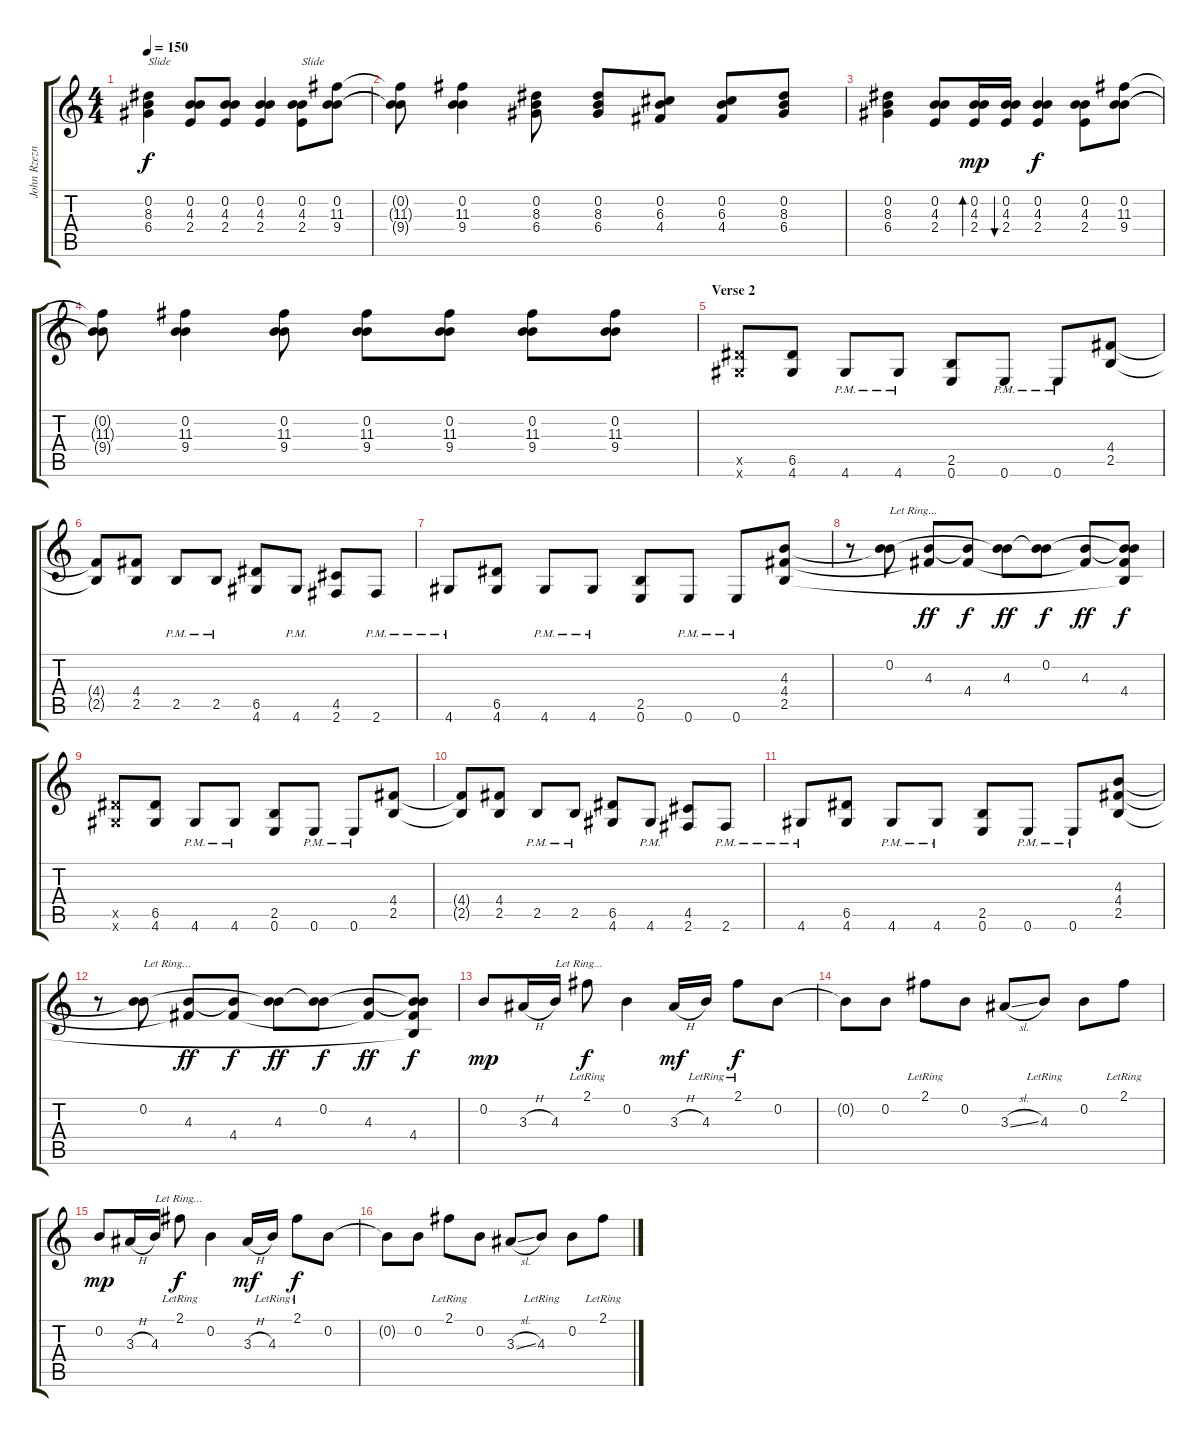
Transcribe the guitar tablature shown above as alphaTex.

\track ("John Rzeznik - Guitar 2" "John Rzezn") {instrument distortionguitar}
\staff {score tabs}
\tuning (E4 B3 G3 D3 A2 E2) {hide}
\ts (4 4)
\tempo 150
\clef g2
\ks c
(0.2 8.3 6.4).4{txt "Slide" dy f} (0.2 4.3 2.4).8 (0.2 4.3 2.4).8 (0.2 4.3 2.4).4 (0.2 4.3 2.4).8{txt "Slide"} (0.2 11.3 9.4).8 |
(0.2{t} 11.3{t} 9.4{t}).8 (0.2 11.3 9.4).4 (0.2 8.3 6.4).8 (0.2 8.3 6.4).8 (0.2 6.3 4.4).8 (0.2 6.3 4.4).8 (0.2 8.3 6.4).8 |
(0.2 8.3 6.4).4 (0.2 4.3 2.4).8 (0.2 4.3 2.4).16{bd 240 dy mp} (0.2 4.3 2.4).16{bu 240} (0.2 4.3 2.4).4{dy f} (0.2 4.3 2.4).8 (0.2 11.3 9.4).8 |
(0.2{t} 11.3{t} 9.4{t}).8 (0.2 11.3 9.4).4 (0.2 11.3 9.4).8 (0.2 11.3 9.4).8 (0.2 11.3 9.4).8 (0.2 11.3 9.4).8 (0.2 11.3 9.4).8 |
\section ("" "Verse 2")
(6.5{x} 4.6{x}).8 (6.5 4.6).8 4.6{pm}.8 4.6{pm}.8 (2.5 0.6).8 0.6{pm}.8 0.6{pm}.8 (4.4 2.5).8 |
(4.4{t} 2.5{t}).8 (4.4 2.5).8 2.5{pm}.8 2.5{pm}.8 (6.5 4.6).8 4.6{pm}.8 (4.5 2.6).8 2.6{pm}.8 |
4.6{pm}.8 (6.5 4.6).8 4.6{pm}.8 4.6{pm}.8 (2.5 0.6).8 0.6{pm}.8 0.6{pm}.8 (4.3 4.4 2.5).8 |
r.8 (0.2 4.3{t}).8{txt "Let Ring..."} (4.3 4.4{t}).8{dy ff} (4.3{t} 4.4).8{dy f} (0.2{t} 4.3).8{dy ff} (0.2 4.3{t}).8{dy f} (4.3 4.4{t}).8{dy ff} (0.2{t} 4.3{t} 4.4 2.5{t}).8{dy f} |
(6.5{x} 4.6{x}).8 (6.5 4.6).8 4.6{pm}.8 4.6{pm}.8 (2.5 0.6).8 0.6{pm}.8 0.6{pm}.8 (4.4 2.5).8 |
(4.4{t} 2.5{t}).8 (4.4 2.5).8 2.5{pm}.8 2.5{pm}.8 (6.5 4.6).8 4.6{pm}.8 (4.5 2.6).8 2.6{pm}.8 |
4.6{pm}.8 (6.5 4.6).8 4.6{pm}.8 4.6{pm}.8 (2.5 0.6).8 0.6{pm}.8 0.6{pm}.8 (4.3 4.4 2.5).8 |
r.8 (0.2 4.3{t}).8{txt "Let Ring..."} (4.3 4.4{t}).8{dy ff} (4.3{t} 4.4).8{dy f} (0.2{t} 4.3).8{dy ff} (0.2 4.3{t}).8{dy f} (4.3 4.4{t}).8{dy ff} (0.2{t} 4.3{t} 4.4 2.5{t}).8{dy f} |
0.2.8{dy mp} 3.3{h}.16 4.3.16{txt "Let Ring..."} 2.1{lr}.8{dy f} 0.2.4 3.3{h}.16{dy mf} 4.3{lr}.16 2.1{lr}.8{dy f} 0.2.8 |
0.2{t}.8 0.2.8 2.1{lr}.8 0.2.8 3.3{sl}.8 4.3{lr}.8 0.2.8 2.1{lr}.8 |
0.2.8{dy mp} 3.3{h}.16 4.3.16{txt "Let Ring..."} 2.1{lr}.8{dy f} 0.2.4 3.3{h}.16{dy mf} 4.3{lr}.16 2.1{lr}.8{dy f} 0.2.8 |
0.2{t}.8 0.2.8 2.1{lr}.8 0.2.8 3.3{sl}.8 4.3{lr}.8 0.2.8 2.1{lr}.8
